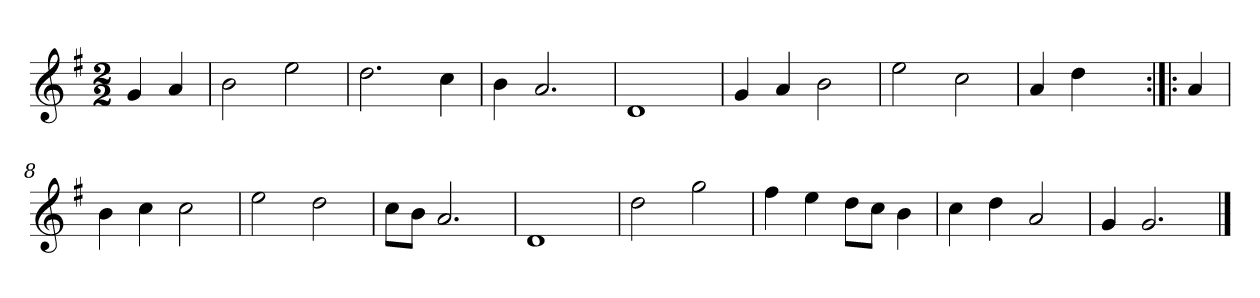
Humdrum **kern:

**kern
*part1
*staff1
*clefG2
*k[f#]
*G:
*M2/2
*MM120
=
4g
4a
=1
2b
2ee
=2
2.dd
4cc
=3
4b
2.a
=4
1d
=5
4g
4a
2b
=6
2ee
2cc
=7
4a
4dd
4ryy
=:|!|:
4a
=8
4b
4cc
2cc
=9
2ee
2dd
=10
8cc\L
8b\J
2.a
=11
1d
=12
2dd
2gg
=13
4ff#
4ee
8dd\L
8cc\J
4b
=14
4cc
4dd
2a
=15
4g
2.g
==
*-
